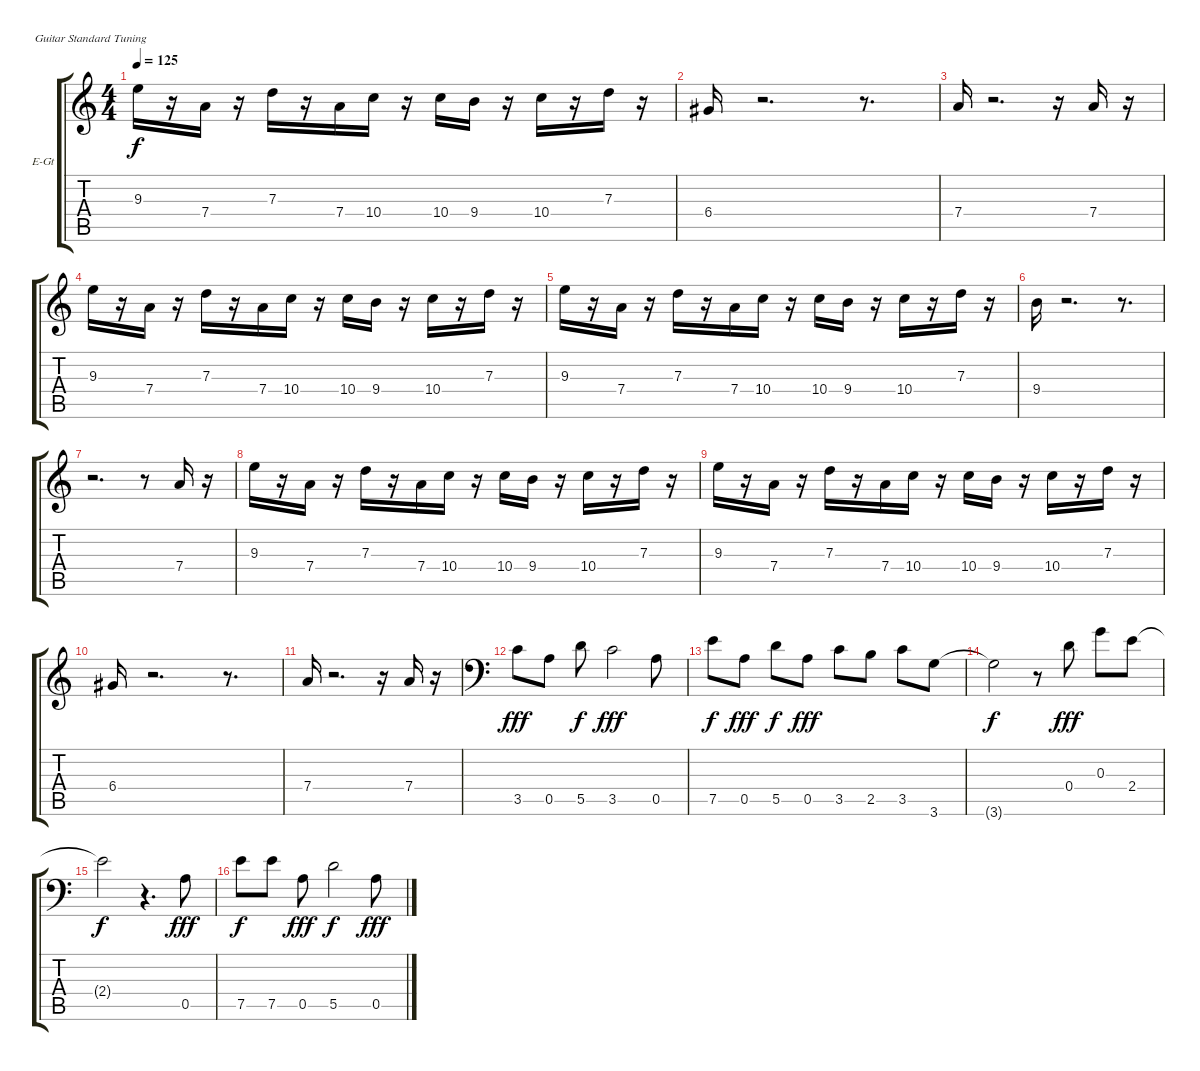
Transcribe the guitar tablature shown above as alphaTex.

\defaultSystemsLayout 4
\bracketExtendMode groupsimilarinstruments
\firstSystemTrackNameOrientation horizontal
\otherSystemsTrackNameOrientation horizontal
\track ("Electric Guitar" "E-Gt") {instrument distortionguitar}
\staff {score tabs}
\tuning (E4 B3 G3 D3 A2 E2)
\ts (4 4)
\tempo 125
\clef g2
\ks c
9.3.16{dy f} r.16 7.4.16 r.16 7.3.16 r.16 7.4.16 10.4.16 r.16 10.4.16 9.4.16 r.16 10.4.16 r.16 7.3.16 r.16 |
6.4.16 r.2{d} r.8{d} |
7.4.16 r.2{d} r.16 7.4.16 r.16 |
\scale
0.333333 9.3.16 r.16 7.4.16 r.16 7.3.16 r.16 7.4.16 10.4.16 r.16 10.4.16 9.4.16 r.16 10.4.16 r.16 7.3.16 r.16 |
\scale
0.333333 9.3.16 r.16 7.4.16 r.16 7.3.16 r.16 7.4.16 10.4.16 r.16 10.4.16 9.4.16 r.16 10.4.16 r.16 7.3.16 r.16 |
\scale
0.333333 9.4.16 r.2{d} r.8{d} |
\scale
0.333333 r.2{d} r.8 7.4.16 r.16 |
\scale
0.333333 9.3.16 r.16 7.4.16 r.16 7.3.16 r.16 7.4.16 10.4.16 r.16 10.4.16 9.4.16 r.16 10.4.16 r.16 7.3.16 r.16 |
\scale
0.333333 9.3.16 r.16 7.4.16 r.16 7.3.16 r.16 7.4.16 10.4.16 r.16 10.4.16 9.4.16 r.16 10.4.16 r.16 7.3.16 r.16 |
\scale
0.333333 6.4.16 r.2{d} r.8{d} |
\scale
0.333333 7.4.16 r.2{d} r.16 7.4.16 r.16 |
\clef f4
3.5.8{dy fff} 0.5.8 5.5.8{dy f} 3.5.2{dy fff} 0.5.8 |
7.5.8{dy f} 0.5.8{dy fff} 5.5.8{dy f} 0.5.8{dy fff} 3.5.8 2.5.8 3.5.8 3.6.8 |
3.6{t}.2{dy f} r.8 0.4.8{dy fff} 0.3.8 2.4.8 |
2.4{t}.2{dy f} r.4{d} 0.5.8{dy fff} |
7.5.8{dy f} 7.5.8 0.5.8{dy fff} 5.5.2{dy f} 0.5.8{dy fff}
